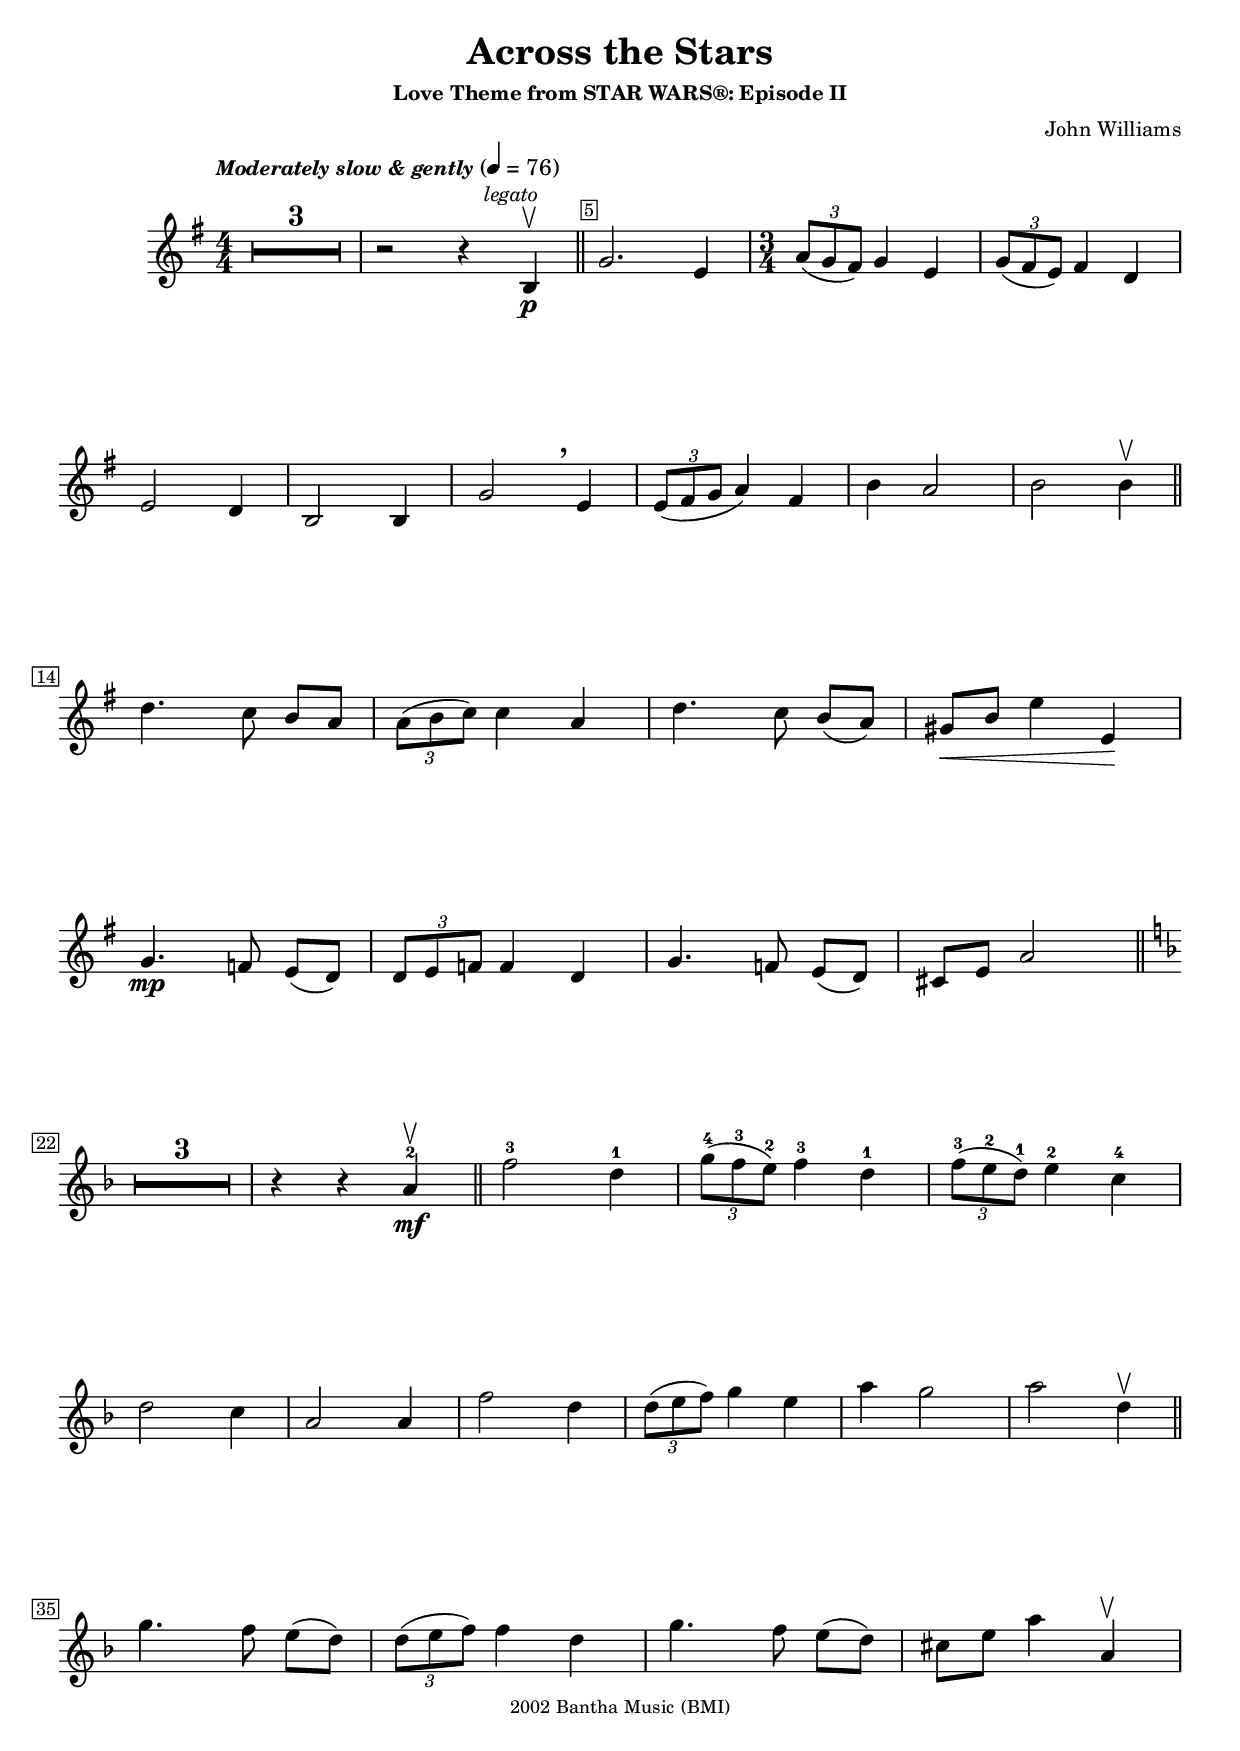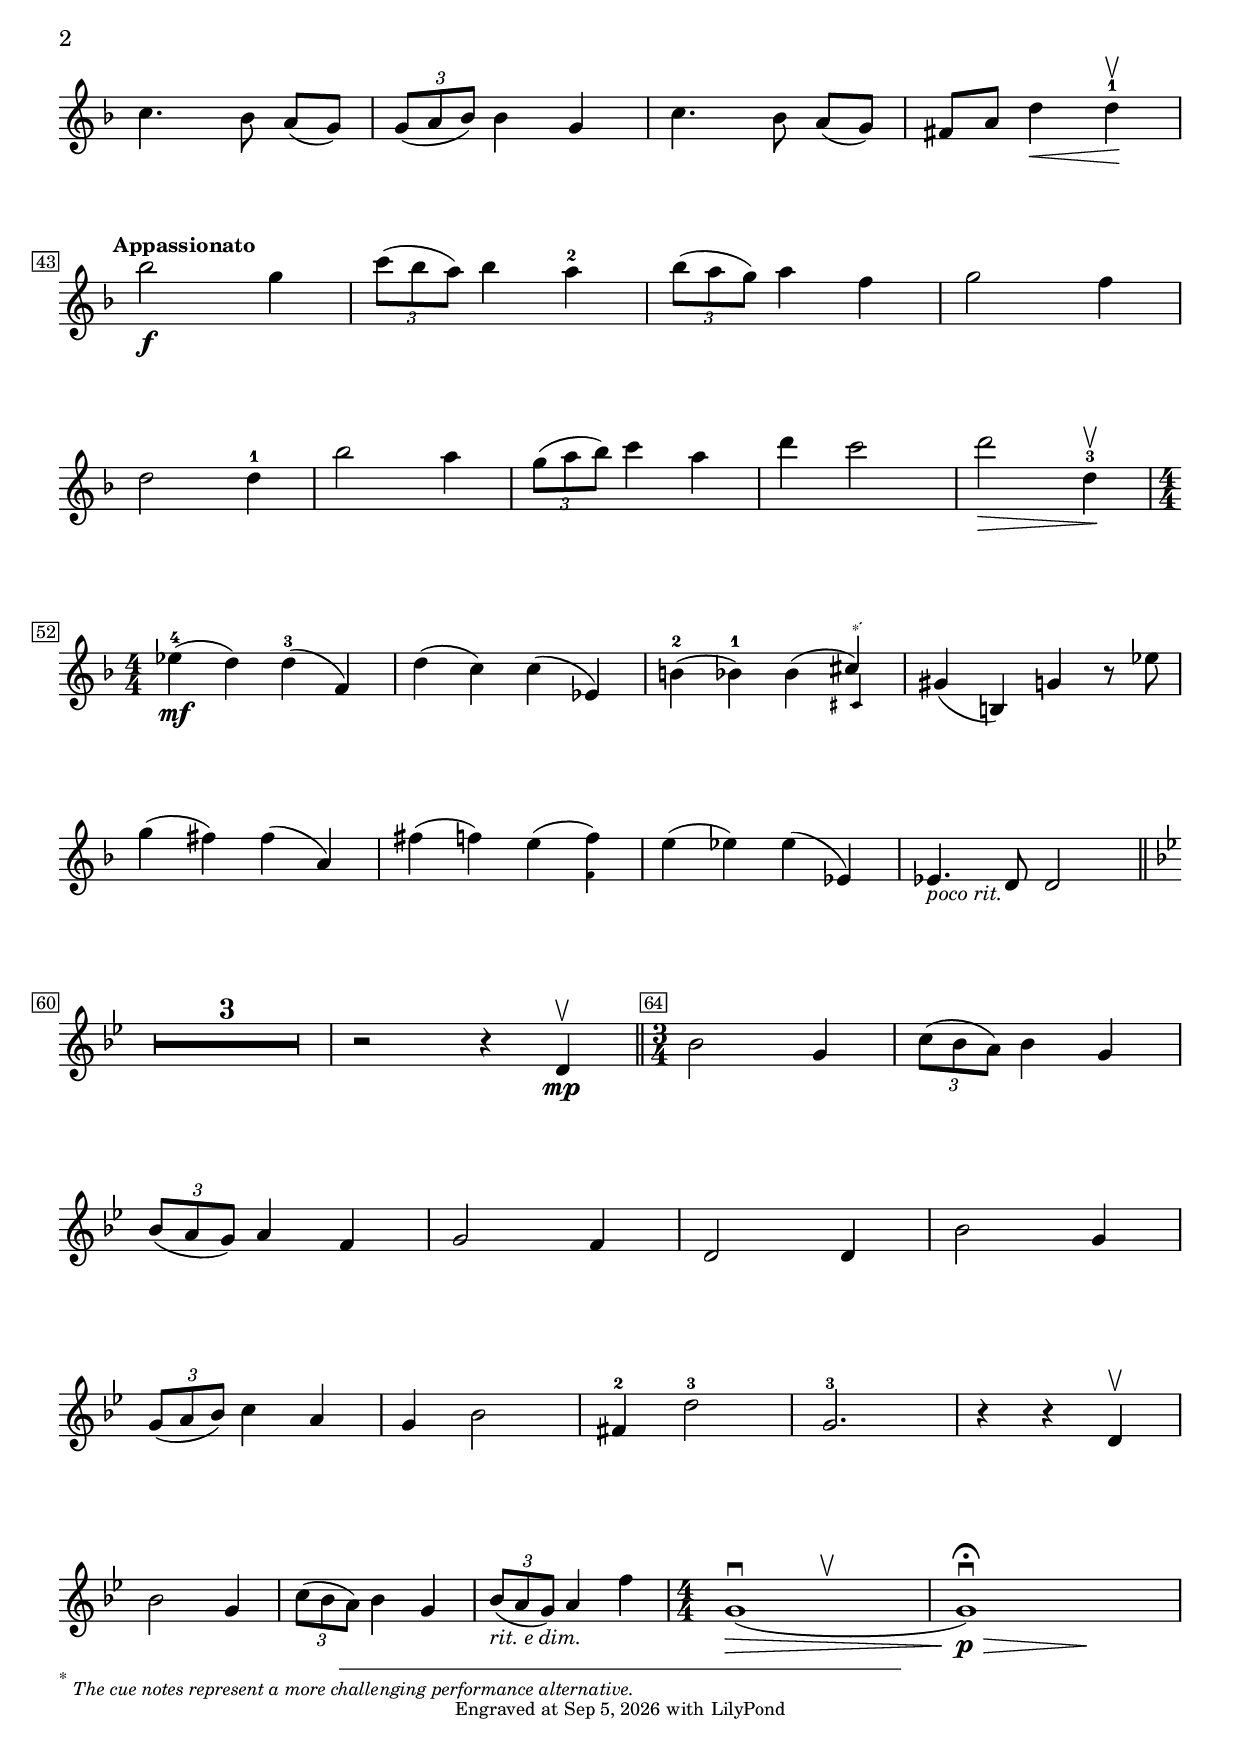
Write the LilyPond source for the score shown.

\version "2.23.3"

\header {
  title = "Across the Stars"
  subtitle = \markup \small { "Love Theme from STAR WARS®: Episode II" }
  composer = \markup \small { "John Williams" }
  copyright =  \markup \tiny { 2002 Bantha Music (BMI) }
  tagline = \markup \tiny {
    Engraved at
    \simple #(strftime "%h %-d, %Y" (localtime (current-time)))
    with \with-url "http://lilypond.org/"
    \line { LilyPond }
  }
}


\score {
  \new Voice \relative c'' {
    \key g \major
    \numericTimeSignature
    \compressEmptyMeasures
    \override MultiMeasureRest.expand-limit = #1
    \override Score.MetronomeMark.padding = #5
    \tempo \markup \small { \italic"Moderately slow & gently" } 4 = 76
    \time 4/4
    \override Score.BarNumber.stencil = #(make-stencil-boxer 0.1 0.25 ly:text-interface::print)
    \override BreathingSign.Y-offset = #3
    \override BreathingSign.text =
    \markup { \musicglyph "scripts.rcomma" }


    R1*3 | r2 r4 \mark \markup { \small \italic legato } b, \p \upbow \bar "||"
    \override Score.BarNumber.break-visibility = ##(#f #t #f)
    g'2. e4
    \set Score.barNumberVisibility = #(every-nth-bar-number-visible 22)
    \override Score.BarNumber.break-visibility = ##(#f #f #t)

    \time 3/4
    \tuplet 3/2 { a8(g fis) } g4 e |
    \tuplet 3/2 { g8( fis e) } fis4 d \break


    e2 d4 | b2 b4 | g'2 \breathe e4 | \tuplet 3/2 { e8( fis g } a4) fis4 | b4 a2 | b b4\upbow \bar "||"
    \set Score.barNumberVisibility = #(every-nth-bar-number-visible 14)
    \break

    d4. c8 b[ a] |  \tuplet 3/2 { a8( b c) } c4 a | d4. c8 b[( a)] |  gis\<[ b] e4 e,\! |
    \break


    g4. \mp f8 e[( d)] | \tuplet 3/2 { d e f} f4  d | g4. f8 e([ d]) | cis[ e] a2 \bar "||" \key f \major
    \break

    \set Score.barNumberVisibility = #(every-nth-bar-number-visible 22)
    R1*3/4*3 r4 r4 a4-2\mf \upbow \bar "||" f'2-3 d4-1 | \tuplet 3/2 { g8-4( f-3 e-2 ) } f4-3 d-1 | \tuplet 3/2 { f8-3( e-2 d-1)  } e4-2 c-4
    \break

    d2 c4 | a2 a4 | f'2 d4 | \tuplet 3/2 { d8([ e f]) } g4 e | a g2 | a d,4\upbow \bar "||"
    \break

    \set Score.barNumberVisibility = #(every-nth-bar-number-visible 35)

    g4. f8 e([ d]) | \tuplet 3/2 { d( e f) } f4 d | g4. f8 e([ d]) | cis[ e] a4 a,\upbow

    \break
    \pageTurn

    c4. bes8 a[( g)] | \tuplet 3/2 { g( a bes) } bes4 g | c4. bes8 a[( g)] | fis8[ a] d4\< d-1 \upbow \!

    \break
    \set Score.barNumberVisibility = #(every-nth-bar-number-visible 43)
    \mark \markup { \small \bold Appassionato }
    bes'2 \f g4  \tuplet 3/2 { c8( bes a)} bes4 a-2 | \tuplet 3/2 { bes8( a g)} a4 f | g2 f4
    \break

    d2 d4-1 | bes'2 a4 | \tuplet 3/2 { g8( a bes)} c4  a | d c2 | d \> d,4-3 \upbow \! |

    \break
    \set Score.barNumberVisibility = #(every-nth-bar-number-visible 52)

    \time 4/4
    ees4-4(\mf d) d-3( f,) | d'4( c) c( ees,) | b'-2( bes-1)  bes( <<
      cis)\stemUp \new CueVoice {
        \shiftOn
        \once \override Score.FootnoteItem.annotation-line = ##f
        \stemUp cis,^\footnote "" #'(0.1 . 0.1)
        \markup { \super "*" \italic \tiny "The cue notes represent a more challenging performance alternative." }-"*"
      }
    >>
    | \stemNeutral gis'( b,) g' r8 ees'8 |
    \break

    g4( fis) fis( a, ) | fis'( f) e( <<
      { f })
      \new CueVoice {
        \shiftOff
        \stemDown f,
      }
    >> | \stemNeutral
    e'( ees) ees( ees,) | ees4. _\markup { \smaller \italic"poco rit." } d8 d2
    \bar "||"
    \key g \minor
    \break
    \set Score.barNumberVisibility = #(every-nth-bar-number-visible 60)

    R1*3 |
    \override Score.BarNumber.break-visibility = ##(#f #t #f)
    \set Score.barNumberVisibility = #(every-nth-bar-number-visible 64)
    r2 r4 d4\upbow \mp \bar "||"
    \time 3/4 bes'2 g4 | \tuplet 3/2 { c8( bes a) } bes4 g |

    \break
    \tuplet 3/2 { bes8( a g) } a4 f | g2 f4 | d2 d4 | bes'2 g4 |

    \break
    \tuplet 3/2 { g8( a bes) } c4 a | g4 bes2 | fis4-2 d'2-3 | g,2.-3 | r4 r4 d4 \upbow

    \break
    bes'2 g4 | \tuplet 3/2 { c8( bes a) } bes4 g |
    \tuplet 3/2 { bes8(_\markup { \smaller \italic"rit. e dim." } a g) } a4 f' |
    \override Hairpin.shorten-pair = #'(0 . -2)

    \time 4/4 g,1\downbow \>( \bar "" s\upbow  |
    \override Hairpin.shorten-pair = #'(0 . -3) g)^\downbow \> \fermata \p \bar "" s\!
  }

}
